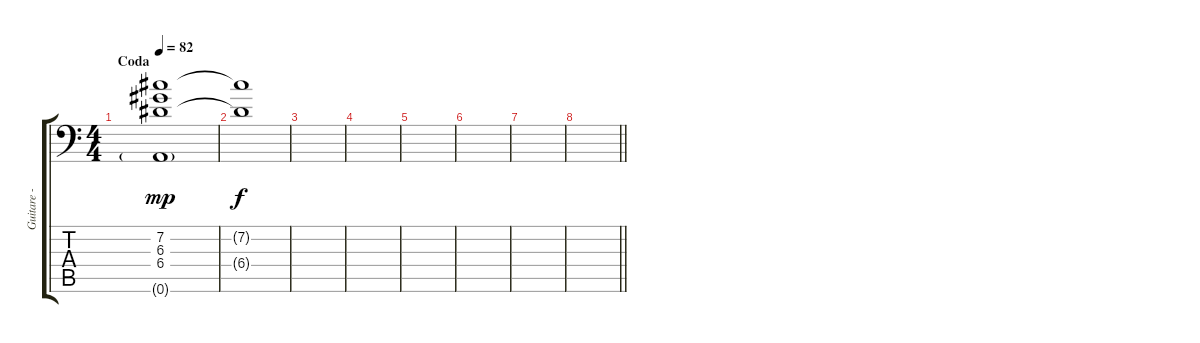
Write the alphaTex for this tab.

\track ("Guitare - left (Erik)" "Guitare - ") {instrument overdrivenguitar}
\staff {score tabs}
\tuning (B3 Gb3 D3 A2 E2 A1) {hide}
\ts (4 4)
\section ("" "Coda")
\tempo 82
\clef f4
\ks c
(7.2 6.3 6.4 0.6{g}).1{dy mp volume 10} |
(7.2{t} 6.4{t}).1{dy f} |
|
|
|
|
|
\barLineRight lightlight
